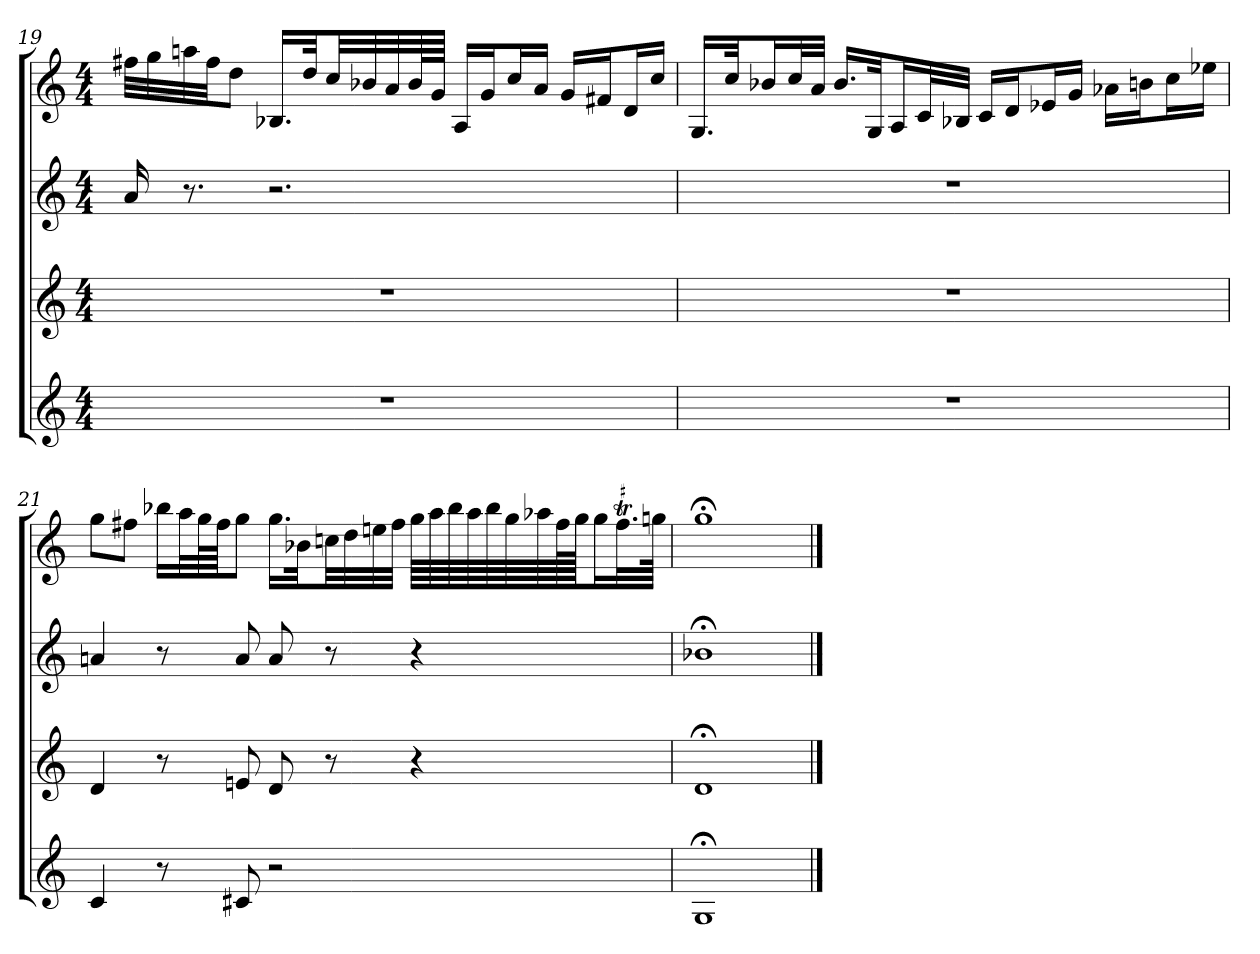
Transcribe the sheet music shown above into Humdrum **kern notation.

**kern	**kern	**kern	**kern
*part4	*part3	*part2	*part1
*staff4	*staff3	*staff2	*staff1
*M4/4	*M4/4	*M4/4	*M4/4
=19	=19	=19	=19
1r	1r	16a	32ff#XLLL
.	.	.	32gg
.	.	8.r	32aan
.	.	.	32ff#JJ
.	.	.	8ddJ
.	.	2.r	16.B-XLL
.	.	.	32ddJk
.	.	.	32ccLL
.	.	.	32b-X
.	.	.	32a
.	.	.	64b-L
.	.	.	64gJJJJ
.	.	.	16ALL
.	.	.	16gJ
.	.	.	16ccL
.	.	.	16aJJ
.	.	.	16gLL
.	.	.	16f#XJ
.	.	.	16dL
.	.	.	16ccJJ
=20	=20	=20	=20
1r	1r	1r	16.GLL
.	.	.	32ccJk
.	.	.	16b-XL
.	.	.	32ccL
.	.	.	32aJJJ
.	.	.	16.b-LL
.	.	.	32GJk
.	.	.	16AL
.	.	.	32cL
.	.	.	32B-XJJJ
.	.	.	16cLL
.	.	.	16dJ
.	.	.	16e-XL
.	.	.	16gJJ
.	.	.	16a-XLL
.	.	.	16bnJ
.	.	.	16ccL
.	.	.	16ee-XJJ
=21	=21	=21	=21
4c	4d	4an	8ggL
.	.	.	8ff#XJ
8r	8r	8r	16bb-XLL
.	.	.	32aaL
.	.	.	64ggL
.	.	.	64ff#JJJ
8c#X	8en	8a	8ggJ
2r	8d	8a	16.ggLL
.	.	.	32b-XJk
.	8r	8r	32ccnLL
.	.	.	32dd
.	.	.	32een
.	.	.	32ff#JJJ
.	4r	4r	64ggLLLL
.	.	.	64aa
.	.	.	64bb-
.	.	.	64aa
.	.	.	64bb-
.	.	.	64gg
.	.	.	64aa-X
.	.	.	128ff#L
.	.	.	128ggJJJJ
.	.	.	16ggL
!	!	!	!LO:TR:acc=#
.	.	.	32.ff#TL
.	.	.	64ggnJJJk
=22	=22	=22	=22
1G;<	1d;<	1b-X;<	1gg;<
==	==	==	==
*-	*-	*-	*-
